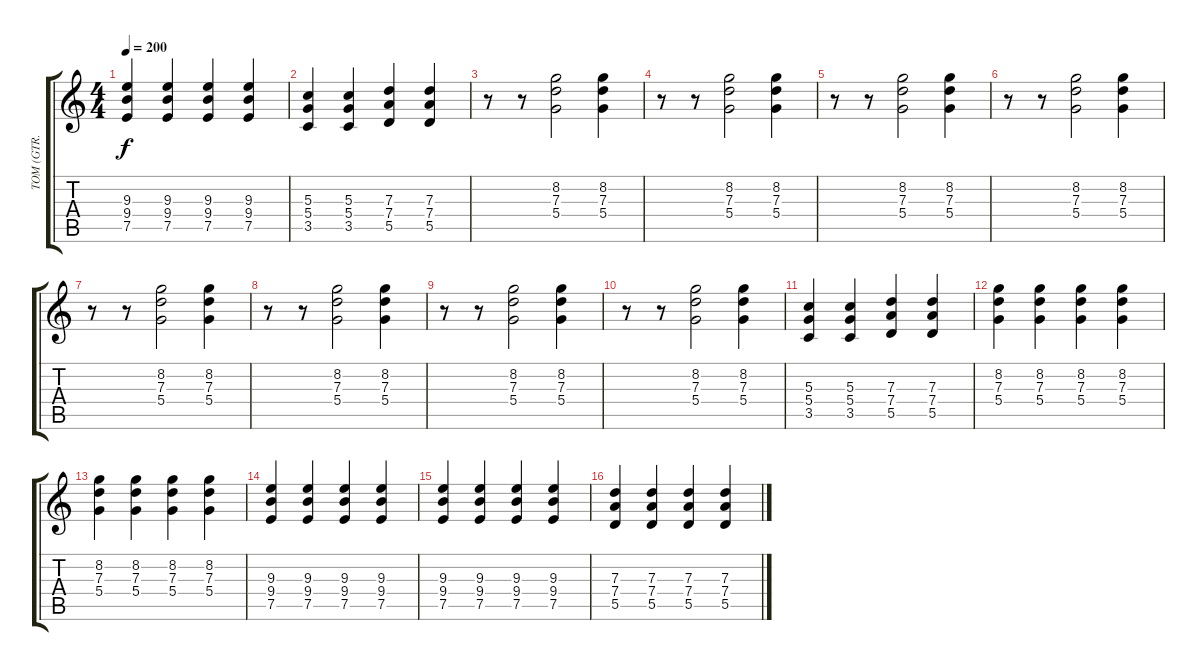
\track ("TOM (GTR. LIMPIA)" "TOM (GTR. ") {instrument acousticguitarsteel}
\staff {score tabs}
\tuning (E4 B3 G3 D3 A2 E2) {hide}
\ts (4 4)
\tempo 200
\clef g2
\ks c
(9.3 9.4 7.5).4{dy f} (9.3 9.4 7.5).4 (9.3 9.4 7.5).4 (9.3 9.4 7.5).4 |
(5.3 5.4 3.5).4 (5.3 5.4 3.5).4 (7.3 7.4 5.5).4 (7.3 7.4 5.5).4 |
r.8 r.8 (8.2 7.3 5.4).2 (8.2 7.3 5.4).4 |
r.8 r.8 (8.2 7.3 5.4).2 (8.2 7.3 5.4).4 |
r.8 r.8 (8.2 7.3 5.4).2 (8.2 7.3 5.4).4 |
r.8 r.8 (8.2 7.3 5.4).2 (8.2 7.3 5.4).4 |
r.8 r.8 (8.2 7.3 5.4).2 (8.2 7.3 5.4).4 |
r.8 r.8 (8.2 7.3 5.4).2 (8.2 7.3 5.4).4 |
r.8 r.8 (8.2 7.3 5.4).2 (8.2 7.3 5.4).4 |
r.8 r.8 (8.2 7.3 5.4).2 (8.2 7.3 5.4).4 |
(5.3 5.4 3.5).4 (5.3 5.4 3.5).4 (7.3 7.4 5.5).4 (7.3 7.4 5.5).4 |
(8.2 7.3 5.4).4 (8.2 7.3 5.4).4 (8.2 7.3 5.4).4 (8.2 7.3 5.4).4 |
(8.2 7.3 5.4).4 (8.2 7.3 5.4).4 (8.2 7.3 5.4).4 (8.2 7.3 5.4).4 |
(9.3 9.4 7.5).4 (9.3 9.4 7.5).4 (9.3 9.4 7.5).4 (9.3 9.4 7.5).4 |
(9.3 9.4 7.5).4 (9.3 9.4 7.5).4 (9.3 9.4 7.5).4 (9.3 9.4 7.5).4 |
(7.3 7.4 5.5).4 (7.3 7.4 5.5).4 (7.3 7.4 5.5).4 (7.3 7.4 5.5).4
